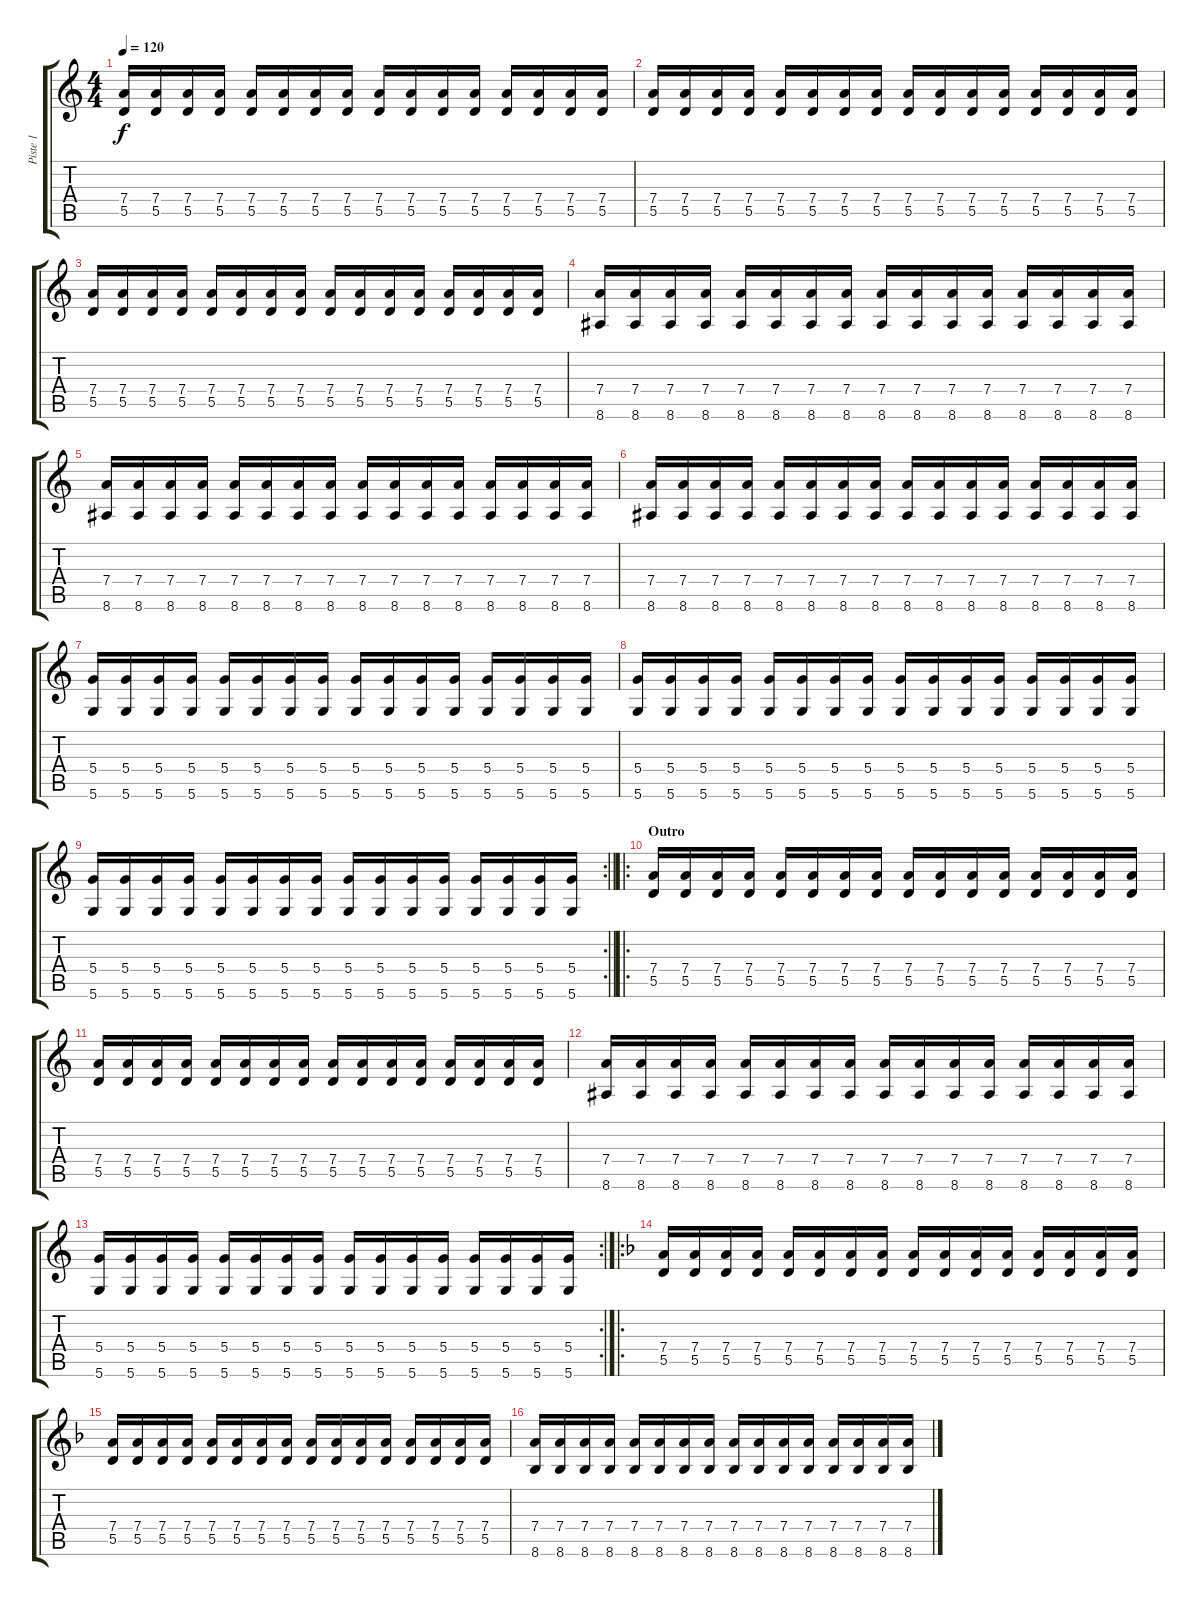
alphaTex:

\track ("Piste 1" "Piste 1") {instrument distortionguitar}
\staff {score tabs}
\tuning (E4 B3 G3 D3 A2 D2) {hide}
\ts (4 4)
\tempo 120
\clef g2
\ks c
(7.4 5.5).16{dy f} (7.4 5.5).16 (7.4 5.5).16 (7.4 5.5).16 (7.4 5.5).16 (7.4 5.5).16 (7.4 5.5).16 (7.4 5.5).16 (7.4 5.5).16 (7.4 5.5).16 (7.4 5.5).16 (7.4 5.5).16 (7.4 5.5).16 (7.4 5.5).16 (7.4 5.5).16 (7.4 5.5).16 |
(7.4 5.5).16 (7.4 5.5).16 (7.4 5.5).16 (7.4 5.5).16 (7.4 5.5).16 (7.4 5.5).16 (7.4 5.5).16 (7.4 5.5).16 (7.4 5.5).16 (7.4 5.5).16 (7.4 5.5).16 (7.4 5.5).16 (7.4 5.5).16 (7.4 5.5).16 (7.4 5.5).16 (7.4 5.5).16 |
(7.4 5.5).16 (7.4 5.5).16 (7.4 5.5).16 (7.4 5.5).16 (7.4 5.5).16 (7.4 5.5).16 (7.4 5.5).16 (7.4 5.5).16 (7.4 5.5).16 (7.4 5.5).16 (7.4 5.5).16 (7.4 5.5).16 (7.4 5.5).16 (7.4 5.5).16 (7.4 5.5).16 (7.4 5.5).16 |
(7.4 8.6).16 (7.4 8.6).16 (7.4 8.6).16 (7.4 8.6).16 (7.4 8.6).16 (7.4 8.6).16 (7.4 8.6).16 (7.4 8.6).16 (7.4 8.6).16 (7.4 8.6).16 (7.4 8.6).16 (7.4 8.6).16 (7.4 8.6).16 (7.4 8.6).16 (7.4 8.6).16 (7.4 8.6).16 |
(7.4 8.6).16 (7.4 8.6).16 (7.4 8.6).16 (7.4 8.6).16 (7.4 8.6).16 (7.4 8.6).16 (7.4 8.6).16 (7.4 8.6).16 (7.4 8.6).16 (7.4 8.6).16 (7.4 8.6).16 (7.4 8.6).16 (7.4 8.6).16 (7.4 8.6).16 (7.4 8.6).16 (7.4 8.6).16 |
(7.4 8.6).16 (7.4 8.6).16 (7.4 8.6).16 (7.4 8.6).16 (7.4 8.6).16 (7.4 8.6).16 (7.4 8.6).16 (7.4 8.6).16 (7.4 8.6).16 (7.4 8.6).16 (7.4 8.6).16 (7.4 8.6).16 (7.4 8.6).16 (7.4 8.6).16 (7.4 8.6).16 (7.4 8.6).16 |
(5.4 5.6).16 (5.4 5.6).16 (5.4 5.6).16 (5.4 5.6).16 (5.4 5.6).16 (5.4 5.6).16 (5.4 5.6).16 (5.4 5.6).16 (5.4 5.6).16 (5.4 5.6).16 (5.4 5.6).16 (5.4 5.6).16 (5.4 5.6).16 (5.4 5.6).16 (5.4 5.6).16 (5.4 5.6).16 |
(5.4 5.6).16 (5.4 5.6).16 (5.4 5.6).16 (5.4 5.6).16 (5.4 5.6).16 (5.4 5.6).16 (5.4 5.6).16 (5.4 5.6).16 (5.4 5.6).16 (5.4 5.6).16 (5.4 5.6).16 (5.4 5.6).16 (5.4 5.6).16 (5.4 5.6).16 (5.4 5.6).16 (5.4 5.6).16 |
\rc 2
\barLineRight lightlight
(5.4 5.6).16 (5.4 5.6).16 (5.4 5.6).16 (5.4 5.6).16 (5.4 5.6).16 (5.4 5.6).16 (5.4 5.6).16 (5.4 5.6).16 (5.4 5.6).16 (5.4 5.6).16 (5.4 5.6).16 (5.4 5.6).16 (5.4 5.6).16 (5.4 5.6).16 (5.4 5.6).16 (5.4 5.6).16 |
\ro
\section ("" "Outro")
(7.4 5.5).16 (7.4 5.5).16 (7.4 5.5).16 (7.4 5.5).16 (7.4 5.5).16 (7.4 5.5).16 (7.4 5.5).16 (7.4 5.5).16 (7.4 5.5).16 (7.4 5.5).16 (7.4 5.5).16 (7.4 5.5).16 (7.4 5.5).16 (7.4 5.5).16 (7.4 5.5).16 (7.4 5.5).16 |
(7.4 5.5).16 (7.4 5.5).16 (7.4 5.5).16 (7.4 5.5).16 (7.4 5.5).16 (7.4 5.5).16 (7.4 5.5).16 (7.4 5.5).16 (7.4 5.5).16 (7.4 5.5).16 (7.4 5.5).16 (7.4 5.5).16 (7.4 5.5).16 (7.4 5.5).16 (7.4 5.5).16 (7.4 5.5).16 |
(7.4 8.6).16 (7.4 8.6).16 (7.4 8.6).16 (7.4 8.6).16 (7.4 8.6).16 (7.4 8.6).16 (7.4 8.6).16 (7.4 8.6).16 (7.4 8.6).16 (7.4 8.6).16 (7.4 8.6).16 (7.4 8.6).16 (7.4 8.6).16 (7.4 8.6).16 (7.4 8.6).16 (7.4 8.6).16 |
\rc 2
(5.4 5.6).16 (5.4 5.6).16 (5.4 5.6).16 (5.4 5.6).16 (5.4 5.6).16 (5.4 5.6).16 (5.4 5.6).16 (5.4 5.6).16 (5.4 5.6).16 (5.4 5.6).16 (5.4 5.6).16 (5.4 5.6).16 (5.4 5.6).16 (5.4 5.6).16 (5.4 5.6).16 (5.4 5.6).16 |
\ro
\ks f
(7.4 5.5).16 (7.4 5.5).16 (7.4 5.5).16 (7.4 5.5).16 (7.4 5.5).16 (7.4 5.5).16 (7.4 5.5).16 (7.4 5.5).16 (7.4 5.5).16 (7.4 5.5).16 (7.4 5.5).16 (7.4 5.5).16 (7.4 5.5).16 (7.4 5.5).16 (7.4 5.5).16 (7.4 5.5).16 |
(7.4 5.5).16 (7.4 5.5).16 (7.4 5.5).16 (7.4 5.5).16 (7.4 5.5).16 (7.4 5.5).16 (7.4 5.5).16 (7.4 5.5).16 (7.4 5.5).16 (7.4 5.5).16 (7.4 5.5).16 (7.4 5.5).16 (7.4 5.5).16 (7.4 5.5).16 (7.4 5.5).16 (7.4 5.5).16 |
(7.4 8.6).16 (7.4 8.6).16 (7.4 8.6).16 (7.4 8.6).16 (7.4 8.6).16 (7.4 8.6).16 (7.4 8.6).16 (7.4 8.6).16 (7.4 8.6).16 (7.4 8.6).16 (7.4 8.6).16 (7.4 8.6).16 (7.4 8.6).16 (7.4 8.6).16 (7.4 8.6).16 (7.4 8.6).16
